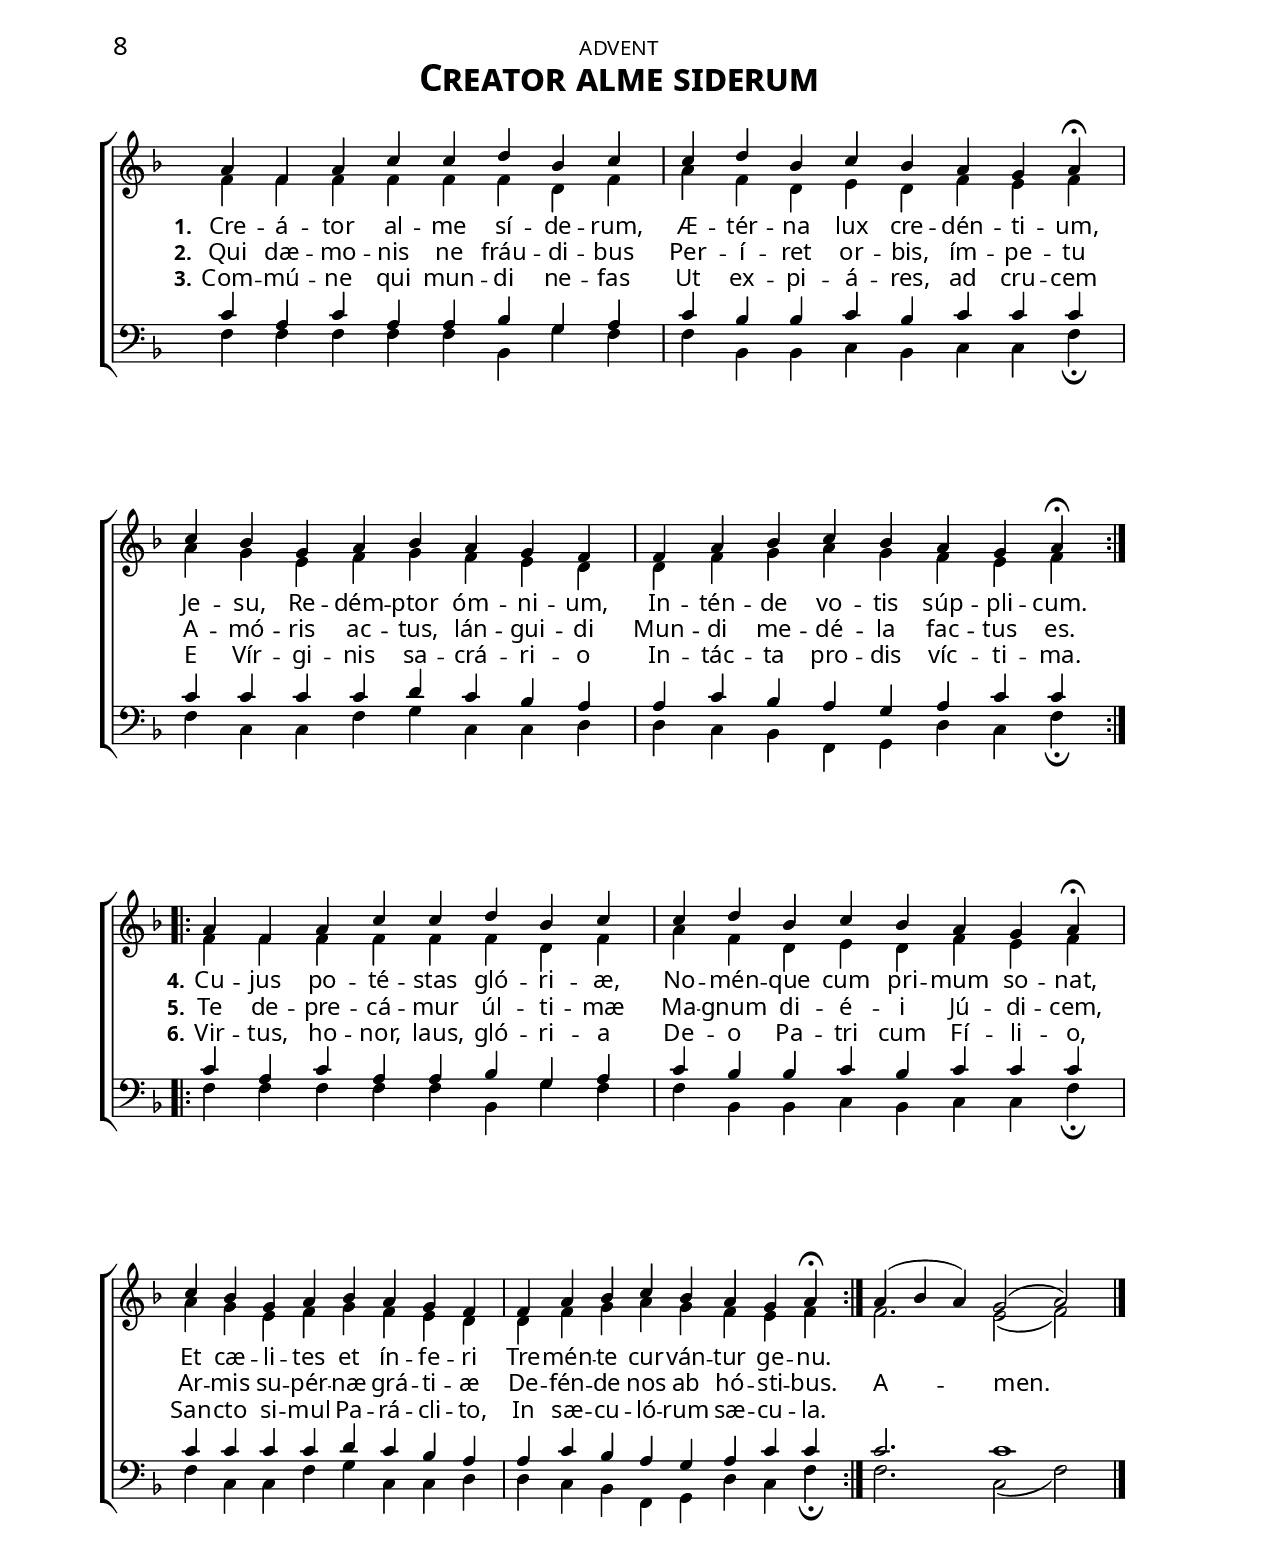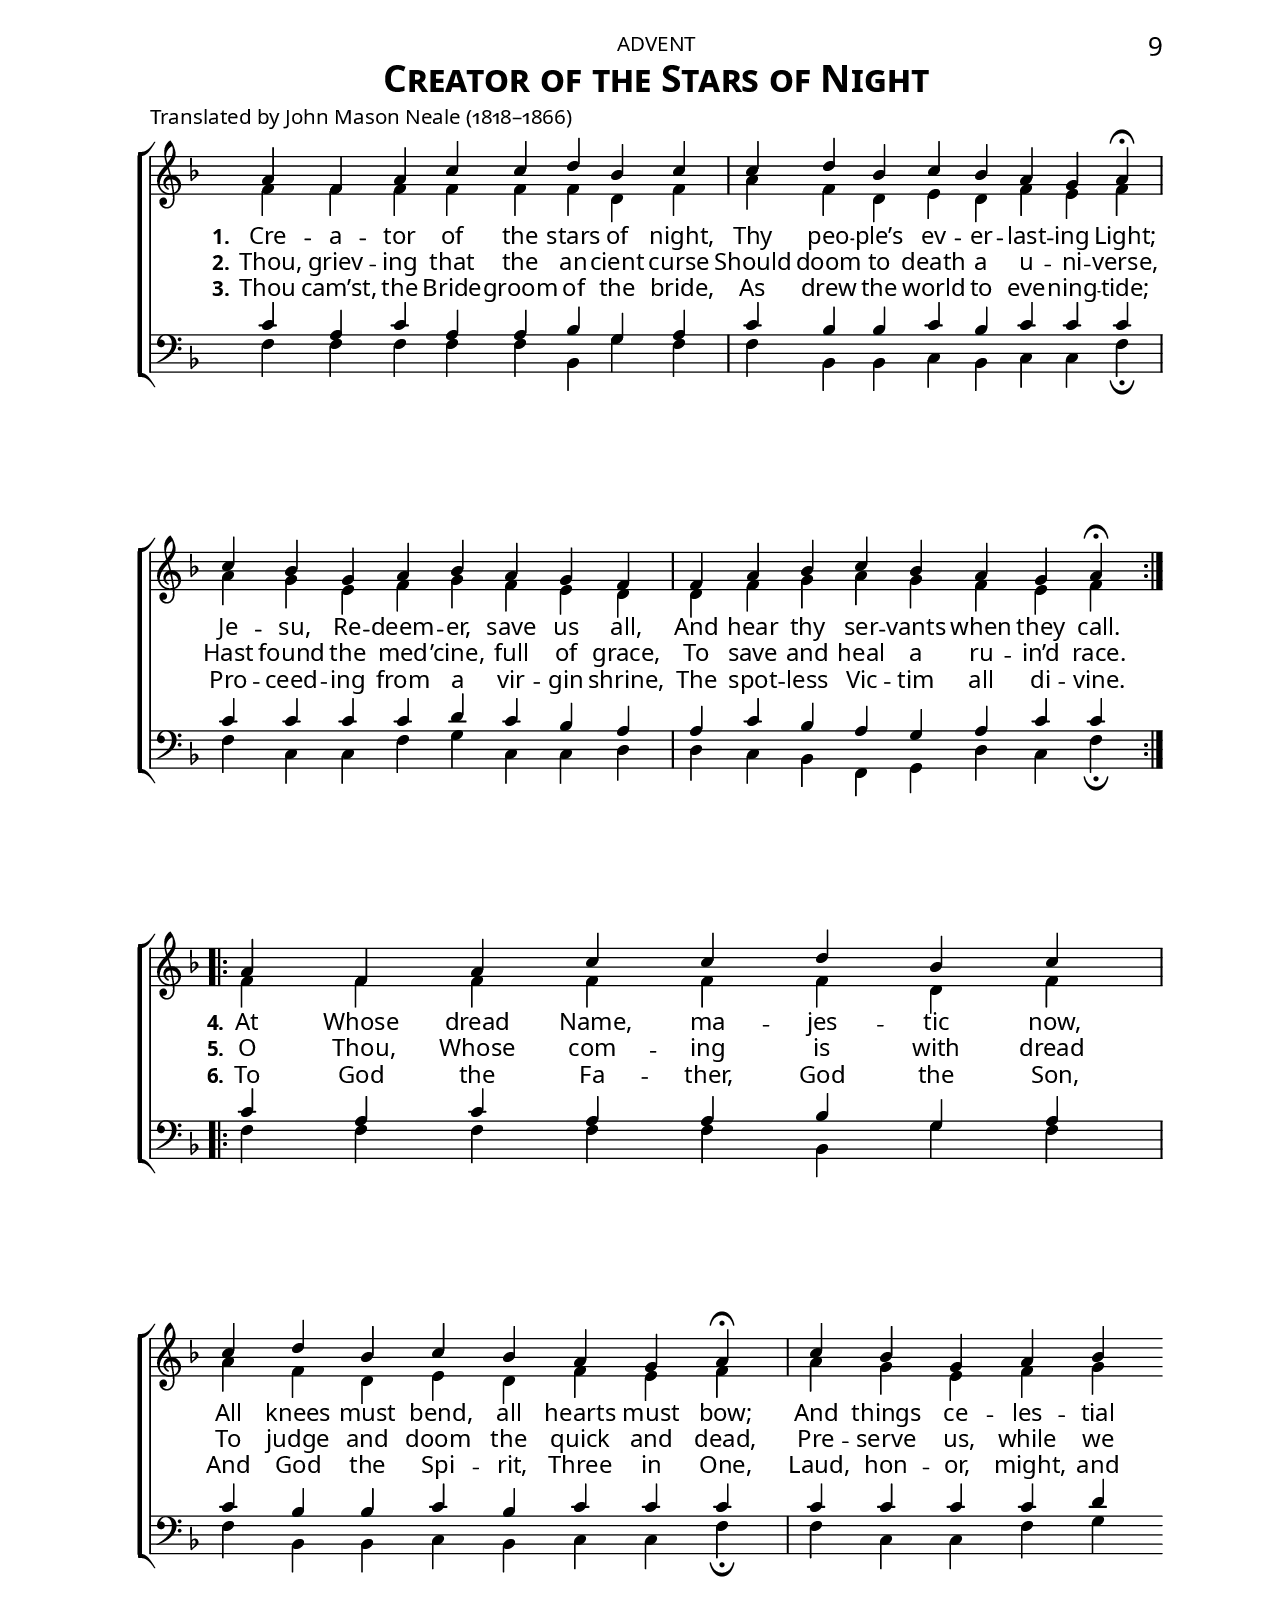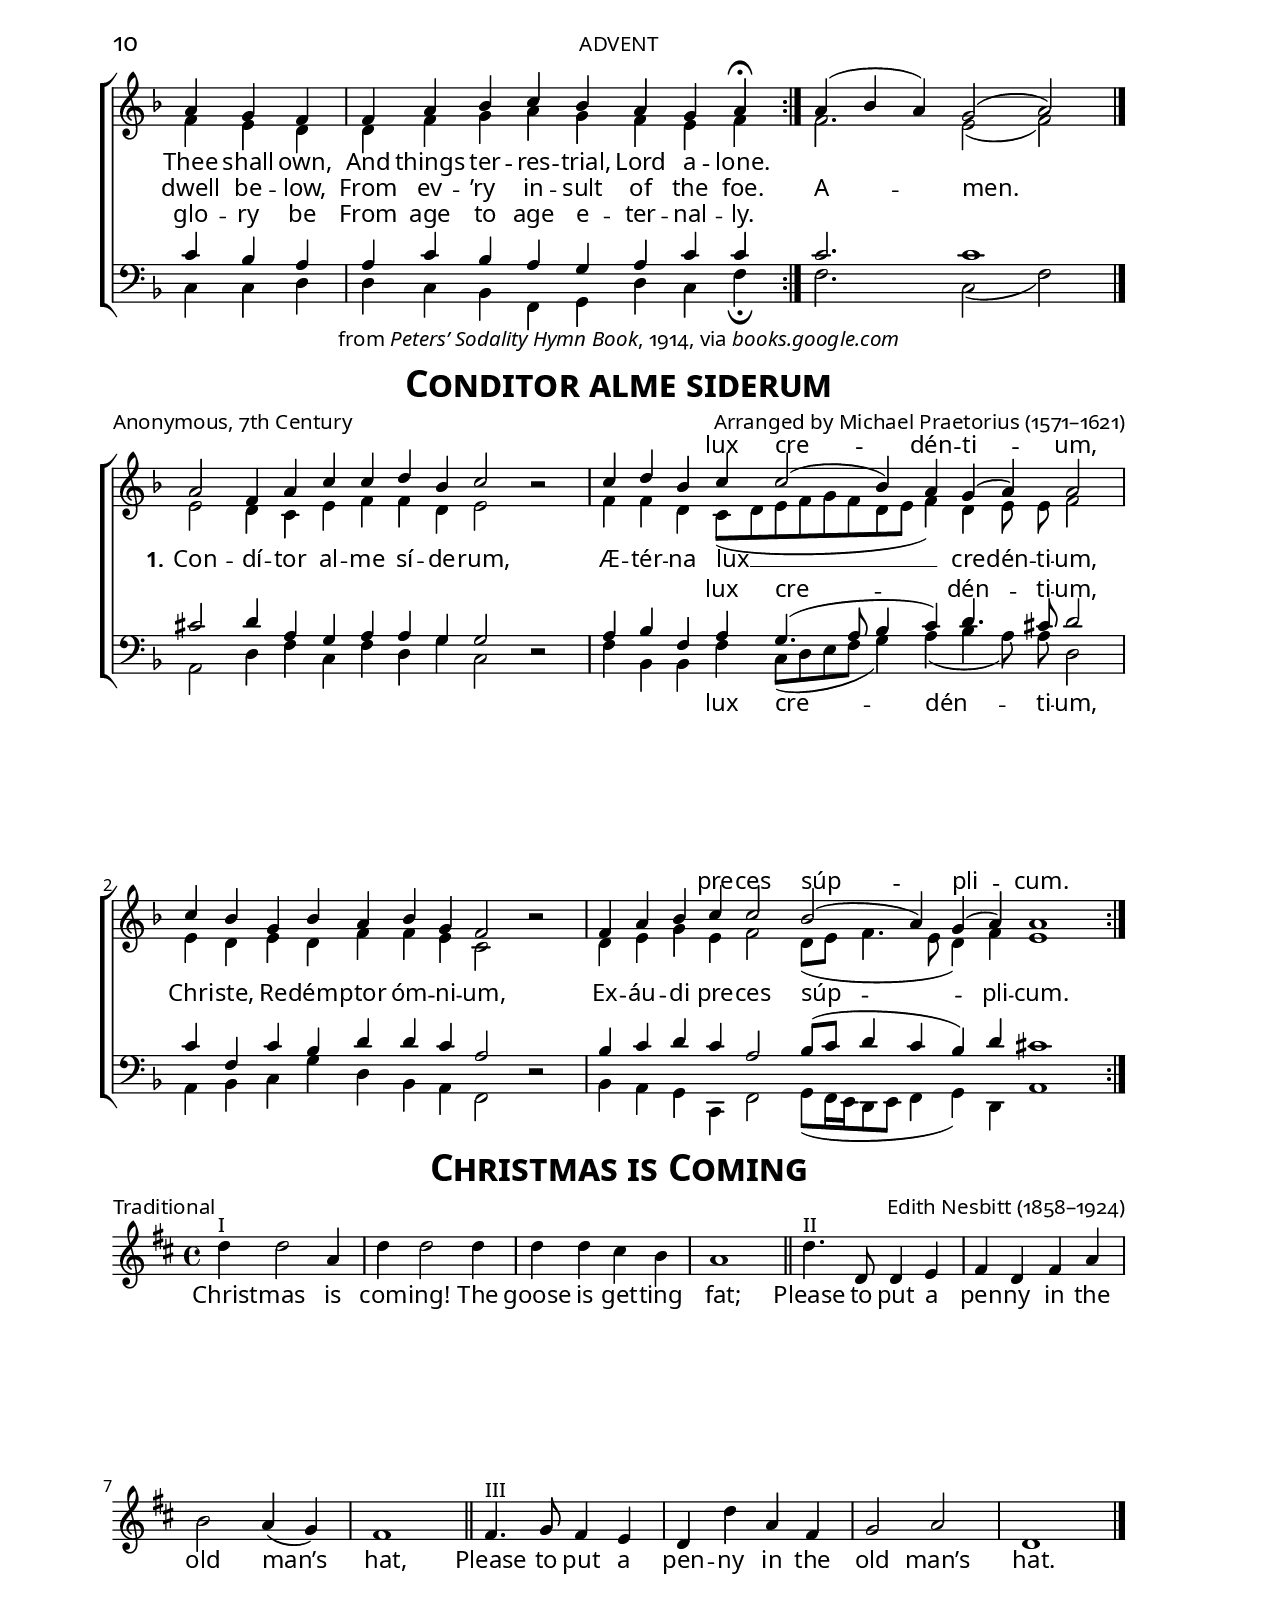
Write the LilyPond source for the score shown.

\version "2.14.2"
\include "util.ly"
\version "2.14.2"
#(set-global-staff-size 18) \paper{ #(define fonts (make-pango-font-tree "Garamond Premier Pro" "Garamond Premier Pro" "Garamond Premier Pro" (/ 18 20))) }
\header {tagline = ""}
\paper {
  print-all-headers = ##t
  paper-height = 11\in
  paper-width = 8.5\in
  indent = 0\in
  %system-system-spacing = #'((basic-distance . 10) (padding . 0))
  system-system-spacing =
    #'((basic-distance . 0)
       (minimum-distance . 0)
       (padding . -10)
       (stretchability . 100))
  score-markup-spacing =
    #'((basic-distance . 0)
       (minimum-distance . 0)
       (padding . 0)
       (stretchability . 0))
  markup-system-spacing =
    #'((basic-distance . 0)
       (minimum-distance . 0)
       (padding . 0)
       (stretchability . 0))
  ragged-last-bottom = ##f
  ragged-bottom = ##f
  two-sided = ##t
  inner-margin = 1\in
  outer-margin = 0.75\in
  top-margin = 0.26\in
  bottom-margin = 0.25\in
  first-page-number = #008
  print-first-page-number = ##t
  headerLine = \markup{\override #'(font-name . "Garamond Premier Pro") \smallCaps advent}
  oddHeaderMarkup = \markup\fill-line{
     \override #'(font-name . "Garamond Premier Pro")\abs-fontsize #12.5
     \combine 
        \fill-line{"" \on-the-fly #print-page-number-check-first
        \oldStylePageNum""
        }
        \fill-line{\headerLine}
  }
  evenHeaderMarkup = \markup {
     \override #'(font-name . "Garamond Premier Pro")\abs-fontsize #12.5
     \combine
        \on-the-fly #print-page-number-check-first
        \oldStylePageNum""
        \fill-line{\headerLine}
  }
}
global = {
  \key f \major
  \time 6/8
  \autoBeamOff
  \override DynamicLineSpanner #'staff-padding = #0.0
  \override DynamicLineSpanner #'Y-extent = #'(-1 . 1)
  \set Score.timing = ##f
}

sopMusic = \relative c'' {
  \repeat volta 2 {
    a4 f a
    c c d bes
    c \bar "|"
    c d bes
    c bes a g
    a\fermata \bar "|"
    
    c bes g
    a bes a g
    f \bar "|"
    f a bes
    c bes a g
    a\fermata
  }
}
sopAmen = \relative c'' {
  a4( bes a) g2( a) \bar "|."
}
sopWords = \lyricmode {
  
}

altoMusic = \relative c' {
  f4 f f
  f f f d
  f
  a f d
  e d f e
  f \bar "|"
  
  a g e
  f g f e
  d
  d f g
  a g f e
  f
}
altoAmen = \relative c' {
  f2. e2( f)
}
altoWords = \lyricmode {
  \dropLyricsIX
  \set stanza = #"1."
  Cre -- á -- tor al -- me sí -- de -- rum,
  Æ -- tér -- na lux cre -- dén -- ti -- um,
  Je -- su, Re -- dém -- ptor óm -- ni -- um,
  In -- tén -- de vo -- tis súp -- pli -- cum.

  \set stanza = #"4."
  Cu -- jus po -- té -- stas gló -- ri -- æ,
  No -- mén -- que cum pri -- mum so -- nat,
  Et cæ -- li -- tes et ín -- fe -- ri
  Tre -- mén -- te cur -- ván -- tur ge -- nu.
}
altoWordsII = \lyricmode {
  \dropLyricsIX
%\markup\italic
  \set stanza = #"2."
  Qui dæ -- mo -- nis ne fráu -- di -- bus
  Per -- í -- ret or -- bis, ím -- pe -- tu
  A -- mó -- ris ac -- tus, lán -- gui -- di
  Mun -- di me -- dé -- la fac -- tus es.

  \set stanza = #" 5."
  Te de -- pre -- cá -- mur úl -- ti -- mæ
  Ma -- gnum di -- é -- i Jú -- di -- cem,
  Ar -- mis su -- pér -- næ grá -- ti -- æ
  De -- fén -- de nos ab hó -- sti -- bus.

  A -- men.
}
altoWordsIII = \lyricmode {
  \dropLyricsIX
  \set stanza = #"3."
  Com -- mú -- ne qui mun -- di ne -- fas
  Ut ex -- pi -- á -- res, ad cru -- cem
  E Vír -- gi -- nis sa -- crá -- ri -- o
  In -- tác -- ta pro -- dis víc -- ti -- ma.

  \set stanza = #" 6."
  Vir -- tus, ho -- nor, laus, gló -- ri -- a
  De -- o Pa -- tri cum Fí -- li -- o,
  San -- cto si -- mul Pa -- rá -- cli -- to,
  In sæ -- cu -- ló -- rum sæ -- cu -- la.
}
altoWordsIV = \lyricmode {
  \dropLyricsVII
  \set stanza = #"4. "
  \set ignoreMelismata = ##t
}
altoWordsV = \lyricmode {
  \dropLyricsVII
  \set stanza = #"5. "
  \set ignoreMelismata = ##t
}
altoWordsVI = \lyricmode {
  \dropLyricsVII
  \set stanza = #"6. "
  \set ignoreMelismata = ##t
}
tenorMusic = \relative c' {
  c4 a c
  a a bes g
  a
  c bes bes
  c bes c c
  c \bar "|"
  
  c c c
  c d c bes
  a
  a c bes
  a g a c
  c
}
tenorAmen = \relative c' {
  c2. c1
}
tenorWords = \lyricmode {

}

bassMusic = \relative c {
  f4 f f
  f f bes, g'
  f
  f bes, bes
  c bes c c
  f\fermata \bar "|"
  
  f c c
  f g c, c
  d
  d c bes
  f g d' c
  f\fermata
}
bassAmen = \relative c {
  f2. c2( f)
}
bassWords = \lyricmode {

}

pianoRH = \relative c' {
  
}
pianoLH = \relative c' {
  
}

\score {
  <<
   \new ChoirStaff <<
    \new Staff = women <<
      \new Voice = "sopranos" { \voiceOne << \global {\repeat unfold2 \sopMusic \sopAmen}>> }
      \new Voice = "altos" { \voiceTwo << \global {\repeat unfold2 \altoMusic \altoAmen} >> }
    >>
    \new Lyrics \with { alignAboveContext = #"women" \override VerticalAxisGroup #'nonstaff-relatedstaff-spacing = #'((basic-distance . 1))} \lyricsto "sopranos" \sopWords
    \new Lyrics = "altosVI"  \with { alignBelowContext = #"women" \override VerticalAxisGroup #'nonstaff-relatedstaff-spacing = #'((basic-distance . 1))} \lyricsto "altos" \altoWordsVI
    \new Lyrics = "altosV"  \with { alignBelowContext = #"women" \override VerticalAxisGroup #'nonstaff-relatedstaff-spacing = #'((basic-distance . 1))} \lyricsto "altos" \altoWordsV
    \new Lyrics = "altosIV"  \with { alignBelowContext = #"women" \override VerticalAxisGroup #'nonstaff-relatedstaff-spacing = #'((basic-distance . 1))} \lyricsto "altos" \altoWordsIV
    \new Lyrics = "altosIII"  \with { alignBelowContext = #"women" \override VerticalAxisGroup #'nonstaff-relatedstaff-spacing = #'((basic-distance . 1))} \lyricsto "altos" \altoWordsIII
    \new Lyrics = "altosII"  \with { alignBelowContext = #"women" \override VerticalAxisGroup #'nonstaff-relatedstaff-spacing = #'((basic-distance . 1))} \lyricsto "altos" \altoWordsII
    \new Lyrics = "altos"  \with { alignBelowContext = #"women" \override VerticalAxisGroup #'nonstaff-relatedstaff-spacing = #'((padding . -0.5))} \lyricsto "altos" \altoWords
   \new Staff = men <<
      \clef bass
      \new Voice = "tenors" { \voiceOne << \global {\repeat unfold2  \tenorMusic \tenorAmen} >> }
      \new Voice = "basses" { \voiceTwo << \global {\repeat unfold2 \bassMusic \bassAmen} >> }
    >>
    \new Lyrics \with { alignAboveContext = #"men" \override VerticalAxisGroup #'nonstaff-relatedstaff-spacing = #'((basic-distance . 1)) } \lyricsto "tenors" \tenorWords
    \new Lyrics \with { alignBelowContext = #"men" \override VerticalAxisGroup #'nonstaff-relatedstaff-spacing = #'((basic-distance . 1)) } \lyricsto "basses" \bassWords
  >>
%    \new PianoStaff << \new Staff { \new Voice { \pianoRH } } \new Staff { \clef "bass" \pianoLH } >>
  >>
  \layout {
  \context {
    \Lyrics
    \override LyricText #'font-size = #1.3
  }
    #(define fonts (make-pango-font-tree "Garamond Premier Pro" "Garamond Premier Pro" "Garamond Premier Pro" (/ 18 20)))
    \context {
      \Score
      %\override SpacingSpanner #'base-shortest-duration = #(ly:make-moment 1 8)
      %\override SpacingSpanner #'common-shortest-duration = #(ly:make-moment 1 4)
    }
    \context {
      % Remove all empty staves
      \Staff
      \RemoveEmptyStaves \override VerticalAxisGroup #'remove-first = ##t
      \remove "Time_signature_engraver"
    }
    \context {
      \Lyrics
      \override LyricText #'X-offset = #center-on-word
    }
  }
  \header {
    title = \markup{\override #'(font-name . "Garamond Premier Pro Semibold"){ \abs-fontsize #18 \smallCapsOldStyle"Creator alme siderum"}}
    %subtitle = \markup{\override #'(font-name . "Garamond Premier Pro"){ \abs-fontsize #12.5 "(Vesper Hymn for Sundays in Advent)"}}
    %arranger = \markup\oldStyleNum"Edited by Benjamin Bloomfield (1984–)"
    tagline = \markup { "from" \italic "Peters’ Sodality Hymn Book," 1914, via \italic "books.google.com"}
  }
}
\markup\vspace#0.5

















global = {
  \key f \major
  \time 6/8
  \autoBeamOff
  \override DynamicLineSpanner #'staff-padding = #0.0
  \override DynamicLineSpanner #'Y-extent = #'(-1 . 1)
  \set Score.timing = ##f
}

sopMusic = \relative c'' {
  \repeat volta 2 {
    a4 f a
    c c d bes
    c \bar "|"
    c d bes
    c bes a g
    a\fermata \bar "|"
    
    c bes g \bar""
    a bes \bar"" a g
    f \bar "|"
    f a bes
    c bes a g
    a\fermata
  }
}
sopAmen = \relative c'' {
  a4( bes a) g2( a) \bar "|."
}
sopWords = \lyricmode {
  
}

altoMusic = \relative c' {
  f4 f f
  f f f d
  f
  a f d
  e d f e
  f \bar "|"
  
  a g e
  f g f e
  d
  d f g
  a g f e
  f
}
altoAmen = \relative c' {
  f2. e2( f)
}
altoWords = \lyricmode {
  \dropLyricsIX
  \set stanza = #"1."
  Cre -- a -- tor of the stars of night,
  Thy peo -- ple’s ev -- er -- last -- ing Light;
  Je -- su, Re -- deem -- er, save us all,
  And hear thy ser -- vants when they call.

  \set stanza = #"4."
  At Whose dread Name, ma -- jes -- tic now,
  All knees must bend, all hearts must bow;
  And things ce -- les -- tial Thee shall own,
  And things ter -- res -- trial, Lord a -- lone.
}
altoWordsII = \lyricmode {
  \dropLyricsIX
%\markup\italic
  \set stanza = #"2."
  Thou, griev -- ing that the an -- cient curse
  Should doom to death a u -- ni -- verse,
  Hast found the med -- ’cine, full of grace,
  To save and heal a ru -- in’d race.
  
  \set stanza = #" 5."
  O Thou, Whose com -- ing is with dread
  To judge and doom the quick and dead,
  Pre -- serve us, while we dwell be -- low,
  From ev -- ’ry in -- sult of the foe.

  A -- men.
}
altoWordsIII = \lyricmode {
  \dropLyricsIX
  \set stanza = #"3."
  Thou cam’st, the Bride -- groom of the bride,
  As drew the world to eve -- ning -- tide;
  Pro -- ceed -- ing from a vir -- gin shrine,
  The spot -- less Vic -- tim all di -- vine.

  \set stanza = #" 6."
  To God the Fa -- ther, God the Son,
  And God the Spi -- rit, Three in One,
  Laud, hon -- or, might, and glo -- ry be
  From age to age e -- ter -- nal -- ly.
}
altoWordsIV = \lyricmode {
  \set stanza = #"4. "
  \set ignoreMelismata = ##t
}
altoWordsV = \lyricmode {
  \set stanza = #"5. "
  \set ignoreMelismata = ##t
}
altoWordsVI = \lyricmode {
  \set stanza = #"6. "
  \set ignoreMelismata = ##t
}
tenorMusic = \relative c' {
  c4 a c
  a a bes g
  a
  c bes bes
  c bes c c
  c \bar "|"
  
  c c c
  c d c bes
  a
  a c bes
  a g a c
  c
}
tenorAmen = \relative c' {
  c2. c1
}
tenorWords = \lyricmode {

}

bassMusic = \relative c {
  f4 f f
  f f bes, g'
  f
  f bes, bes
  c bes c c
  f\fermata \bar "|"
  
  f c c
  f g c, c
  d
  d c bes
  f g d' c
  f\fermata
}
bassAmen = \relative c {
  f2. c2( f)
}
bassWords = \lyricmode {

}

pianoRH = \relative c' {
  
}
pianoLH = \relative c' {
  
}

\score {
  <<
   \new ChoirStaff <<
    \new Staff = women <<
      \new Voice = "sopranos" { \voiceOne << \global {\repeat unfold2 \sopMusic \sopAmen}>> }
      \new Voice = "altos" { \voiceTwo << \global {\repeat unfold2 \altoMusic \altoAmen} >> }
    >>
    \new Lyrics \with { alignAboveContext = #"women" \override VerticalAxisGroup #'nonstaff-relatedstaff-spacing = #'((basic-distance . 1))} \lyricsto "sopranos" \sopWords
    \new Lyrics = "altosVI"  \with { alignBelowContext = #"women" \override VerticalAxisGroup #'nonstaff-relatedstaff-spacing = #'((basic-distance . 1))} \lyricsto "altos" \altoWordsVI
    \new Lyrics = "altosV"  \with { alignBelowContext = #"women" \override VerticalAxisGroup #'nonstaff-relatedstaff-spacing = #'((basic-distance . 1))} \lyricsto "altos" \altoWordsV
    \new Lyrics = "altosIV"  \with { alignBelowContext = #"women" \override VerticalAxisGroup #'nonstaff-relatedstaff-spacing = #'((basic-distance . 1))} \lyricsto "altos" \altoWordsIV
    \new Lyrics = "altosIII"  \with { alignBelowContext = #"women" \override VerticalAxisGroup #'nonstaff-relatedstaff-spacing = #'((basic-distance . 1))} \lyricsto "altos" \altoWordsIII
    \new Lyrics = "altosII"  \with { alignBelowContext = #"women" \override VerticalAxisGroup #'nonstaff-relatedstaff-spacing = #'((basic-distance . 1))} \lyricsto "altos" \altoWordsII
    \new Lyrics = "altos"  \with { alignBelowContext = #"women" \override VerticalAxisGroup #'nonstaff-relatedstaff-spacing = #'((padding . -0.5))} \lyricsto "altos" \altoWords
   \new Staff = men <<
      \clef bass
      \new Voice = "tenors" { \voiceOne << \global {\repeat unfold2  \tenorMusic \tenorAmen} >> }
      \new Voice = "basses" { \voiceTwo << \global {\repeat unfold2 \bassMusic \bassAmen} >> }
    >>
    \new Lyrics \with { alignAboveContext = #"men" \override VerticalAxisGroup #'nonstaff-relatedstaff-spacing = #'((basic-distance . 1)) } \lyricsto "tenors" \tenorWords
    \new Lyrics \with { alignBelowContext = #"men" \override VerticalAxisGroup #'nonstaff-relatedstaff-spacing = #'((basic-distance . 1)) } \lyricsto "basses" \bassWords
  >>
%    \new PianoStaff << \new Staff { \new Voice { \pianoRH } } \new Staff { \clef "bass" \pianoLH } >>
  >>
  \layout {
  \context {
    \Lyrics
    \override LyricText #'font-size = #1.3
  }
    \context {
      \Score
      %\override SpacingSpanner #'base-shortest-duration = #(ly:make-moment 1 8)
      %\override SpacingSpanner #'common-shortest-duration = #(ly:make-moment 1 4)
    }
    \context {
      % Remove all empty staves
      \Staff
      \RemoveEmptyStaves \override VerticalAxisGroup #'remove-first = ##t
      \remove "Time_signature_engraver"
    }
    \context {
      \Lyrics
      \override LyricText #'X-offset = #center-on-word
    }
  }
  \header {
    title = \markup{\override #'(font-name . "Garamond Premier Pro Semibold"){ \abs-fontsize #18 \smallCapsOldStyle"Creator of the Stars of Night"}}
    poet = \markup\oldStyleNum"Translated by John Mason Neale (1818–1866)"
    %arranger = \markup\oldStyleNum"Edited by Benjamin Bloomfield (1984–)"
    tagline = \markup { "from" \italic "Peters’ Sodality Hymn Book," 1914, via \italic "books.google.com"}
  }
}
\markup \fill-line{\concat{ "from " \italic "Peters’ Sodality Hymn Book" \oldStyleNum", 1914, via " \italic "books.google.com"}}
\markup\vspace#0




























%IF_NOT_6.14
global = {
  \key f \major
  \time 16/4
  \autoBeamOff
}

sopMusic = \relative c'' {
  \repeat volta 2 {
    \partial 4*12 a2 f4 a c c d bes c2 b\rest |
    \partial 4*12 c4 d bes c c2( bes4) a g( a) a2 |
    \partial 4*11 c4 bes g bes a bes g f2 b\rest |
    \partial 4*15 f4 a bes c c2 bes( a4) g( a) a1
  }
}
sopWords = \lyricmode {
  \repeat unfold 11 \skip1
  lux cre -- dén -- ti -- um,
  
  \repeat unfold 11 \skip1
  \dropLyricsIV
  pre -- ces súp -- pli -- cum.
}

altoMusic = \relative c' {
  \partial 4*12 e2 d4 c e f f d e2 s |
  \partial 4*12 f4 f d c8([ d e f g f d e] f4) d e8 e f2 |
  \partial 4*11 e4 d e d f f e c2 s |
  \partial 4*15 d4 e g e f2 d8[( e] f4. e8 d4) f e1 \bar ":|"
}
altoWords = \lyricmode {
  \dropLyricsVI
  \set stanza = #"1."
  Con -- dí -- tor al -- me sí -- de -- rum,
  Æ -- tér -- na lux __ cre -- dén -- ti -- um,
  \dropLyricsIX
  Chri -- ste, Re -- dém -- ptor óm -- ni -- um,
  Ex -- áu -- di pre -- ces súp -- pli -- cum.
}
altoWordsII = \lyricmode {
%\markup\italic
}
altoWordsIII = \lyricmode {
}
altoWordsIV = \lyricmode {
  
}

tenorMusic = \relative c' {
  \partial 4*12 cis2 d4 a g a a g g2 s |
  \partial 4*12 a4 bes f a g4.( a8 bes4 c) d4. cis8 d2 |
  \partial 4*11 c4 f, c' bes d d c a2 s |
  \partial 4*15 bes4 c d c a2 bes8([ c] d4 c bes) d cis1 \bar ":|"
}
tenorWords = \lyricmode {
  \repeat unfold 11 \skip1
  \dropLyricsIV
  lux cre -- dén -- ti -- um,
  
}
%  \repeat unfold 11 \skip1
%  pre -- ces súp -- pli -- cum.

bassMusic = \relative c {
  \partial 4*12 a2 d4 f c f d g c,2 d\rest |
  \partial 4*12 f4 bes, bes f' c8[( d e f] g4) a( bes a8) a d,2 |
  \partial 4*11 a4 bes c g' d bes a f2 d'\rest |
  \partial 4*15 bes4 a g c, f2 g8([ f16 e d8 e] f4 g) d a'1 \bar ":|"
}
bassWords = \lyricmode {
  \repeat unfold 11 \skip1
  lux cre -- dén -- ti -- um,
  
}
%  \repeat unfold 11 \skip1
%  pre -- ces súp -- pli -- cum.

\score {
  <<
   \new ChoirStaff <<
    \new Staff = women <<
      \new Voice = "sopranos" { \voiceOne << \global \sopMusic >> }
      \new Voice = "altos" { \voiceTwo << \global \altoMusic >> }
    >>
    \new Lyrics \with { alignAboveContext = #"women"  \override VerticalAxisGroup #'nonstaff-relatedstaff-spacing = #'((basic-distance . 1))} \lyricsto "sopranos" \sopWords
    \new Lyrics = "altosIV"  \with { alignBelowContext = #"women" \override VerticalAxisGroup #'nonstaff-relatedstaff-spacing = #'((basic-distance . 1))} \lyricsto "altos" \altoWordsIV
    \new Lyrics = "altosIII"  \with { alignBelowContext = #"women" \override VerticalAxisGroup #'nonstaff-relatedstaff-spacing = #'((basic-distance . 1))} \lyricsto "altos" \altoWordsIII
    \new Lyrics = "altosII"  \with { alignBelowContext = #"women" \override VerticalAxisGroup #'nonstaff-relatedstaff-spacing = #'((basic-distance . 1))} \lyricsto "altos" \altoWordsII
    \new Lyrics = "altos"  \with { alignBelowContext = #"women" \override VerticalAxisGroup #'nonstaff-relatedstaff-spacing = #'((padding . -0.5))} \lyricsto "altos" \altoWords
   \new Staff = men <<
      \clef bass
      \new Voice = "tenors" { \voiceOne << \global \tenorMusic >> }
      \new Voice = "basses" { \voiceTwo << \global \bassMusic >> }
    >>
    \new Lyrics \with { alignAboveContext = #"men" } \lyricsto "tenors" \tenorWords
    \new Lyrics \with { alignBelowContext = #"men" } \lyricsto "basses" \bassWords
  >>
%    \new PianoStaff << \new Staff { \new Voice { \pianoRH } } \new Staff { \clef "bass" \pianoLH } >>
  >>
  \layout {
  \context {
    \Lyrics
    \override LyricText #'font-size = #1.3
  }
    \context {
      \Score
      %\override SpacingSpanner #'base-shortest-duration = #(ly:make-moment 1 8)
      %\override SpacingSpanner #'common-shortest-duration = #(ly:make-moment 1 4)
    }
    \context {
      % Remove all empty staves
      \Staff
      \RemoveEmptyStaves \override VerticalAxisGroup #'remove-first = ##t
      \remove "Time_signature_engraver"
    }
    \context {
      \Lyrics
      \override LyricText #'X-offset = #center-on-word
    }
  }
  \header {
    title = \markup{\override #'(font-name . "Garamond Premier Pro Semibold"){ \abs-fontsize #18 \smallCapsOldStyle"Conditor alme siderum"}}
    poet = \markup\oldStyleNum"Anonymous, 7th Century"
    composer = \markup\oldStyleNum"Arranged by Michael Praetorius (1571–1621)"
    
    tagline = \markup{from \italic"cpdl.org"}
  }
}
%\markup\fill-line \center-align {\concat{"from "\italic"cpdl.org"}}
\markup\vspace#0
%END_IF_NOT_6.14


















global = {
  \key d \major
  \time 4/4
}

sopMusic = \relative c'' {
  d4^"I" d2 a4 |
  d d2 d4 |
  d d cis b |
  a1 \bar "||"
  
  d4.^"II" d,8 d4 e |
  fis d fis a |
  b2 a4( g) |
  fis1 \bar "||"
  
  fis4.^"III" g8 fis4 e |
  d d' a fis |
  g2 a |
  d,1 \bar "|."
}
sopWords = \lyricmode {
  \dropLyricsIV
  Christ -- mas is com -- ing! The goose is get -- ting fat;
  Please to put a pen -- ny in the old man’s hat,
  Please to put a pen -- ny in the old man’s hat.
}

\score {
  \new Staff = women << \new Voice = sopranos { \global \sopMusic }
    \new Lyrics \with { alignBelowContext = #"women" \override VerticalAxisGroup #'nonstaff-relatedstaff-spacing = #'((basic-distance . 1))} \lyricsto "sopranos" \sopWords
  >>
  \layout {
  \context {
    \Lyrics
    \override LyricText #'font-size = #1.3
  }
    \context {
      \Score
      %\override SpacingSpanner #'base-shortest-duration = #(ly:make-moment 1 8)
      %\override SpacingSpanner #'common-shortest-duration = #(ly:make-moment 1 4)
    }
    \context {
      % Remove all empty staves
      % \Staff \RemoveEmptyStaves \override VerticalAxisGroup #'remove-first = ##t
    }
    \context {
      \Lyrics
      \override LyricText #'X-offset = #center-on-word
    }
  }
  \header {
    title = \markup{\override #'(font-name . "Garamond Premier Pro Semibold"){ \abs-fontsize #18 \smallCapsOldStyle"Christmas is Coming"}}
    %subtitle = \markup{\override #'(font-name . "Garamond Premier Pro"){ \abs-fontsize #12.5 "(Three-part Round)"}}
    poet = \markup\oldStyleNum"Traditional"
    composer = \markup\oldStyleNum"Edith Nesbitt (1858–1924)"
  }
}

